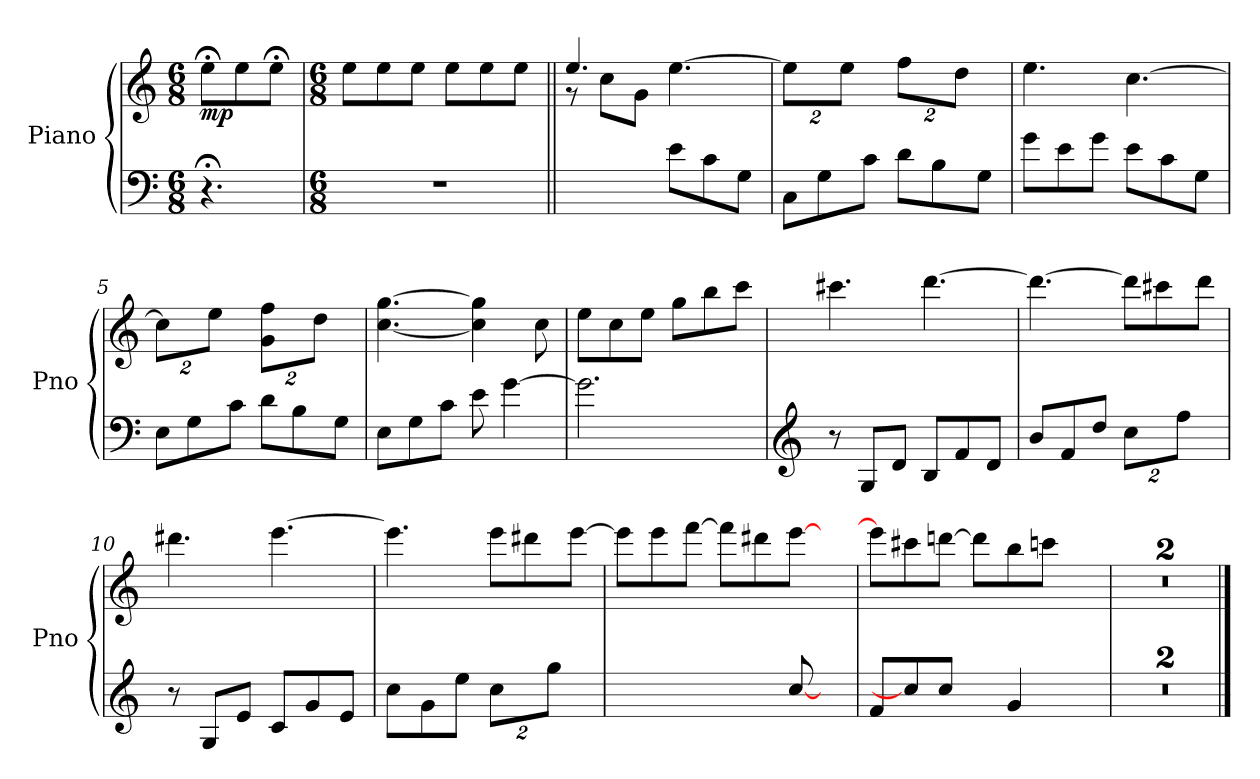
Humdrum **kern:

**kern	**kern	**dynam
*part1	*part1	*part1
*staff2	*staff1	*staff1/2
*I"Piano	*	*
*I'Pno	*	*
*clefF4	*clefG2	*
*k[]	*k[]	*
*M6/8	*M6/8	*
=	=	=
!	!	!LO:DY:b
4.r;<	8ee;<\L	mp
.	8ee\	.
.	8ee;<\J	.
=1	=1	=1
*M6/8	*M6/8	*
2.r	8ee\L	.
.	8ee\	.
.	8ee\J	.
.	8ee\L	.
.	8ee\	.
.	8ee\J	.
=2||	=2||	=2||
*	*^	*
4.ryy	4.ee/	8r	.
.	.	8cc\L	.
.	.	8g\J	.
8e\L	4.ryy	[4.ee\	.
8c\	.	.	.
8G\J	.	.	.
*	*v	*v	*
=3	=3	=3
*	*Xbrackettup	*
8C\L	16%3ee\L]	.
8G\	.	.
.	16%3ee\J	.
8c\J	.	.
8d\L	16%3ff\L	.
8B\	.	.
.	16%3dd\J	.
8G\J	.	.
!!LO:LB:g=z
=4	=4	=4
8g\L	4.ee\	.
8e\	.	.
8g\J	.	.
8e\L	[4.cc\	.
8c\	.	.
8G\J	.	.
=5	=5	=5
8E\L	16%3cc\L]	.
8G\	.	.
.	16%3ee\J	.
8c\J	.	.
8d\L	16%3g\ 16%3ff\L	.
8B\	.	.
.	16%3dd\J	.
8G\J	.	.
=6	=6	=6
8E\L	[4.cc\ [4.gg\	.
8G\	.	.
8c\J	.	.
8e\	4cc\] 4gg\]	.
[4g\	.	.
.	8cc\	.
=7	=7	=7
2.g\]	8ee\L	.
.	8cc\	.
.	8ee\J	.
.	8gg\L	.
.	8bb\	.
.	8ccc\J	.
!!LO:LB:g=z
=8	=8	=8
*clefG2	*	*
8r	4.ccc#X\	.
8G/L	.	.
8d/J	.	.
8B/L	[>4.ddd\	.
8f/	.	.
8d/J	.	.
=9	=9	=9
8b/L	4.ddd\_	.
8f/	.	.
8dd/J	.	.
*Xbrackettup	*	*
16%3cc\L	8ddd\L]	.
.	8ccc#X\	.
16%3ff\J	.	.
.	8ddd\J	.
=10	=10	=10
8r	4.ddd#X\	.
8G/L	.	.
8e/J	.	.
8c/L	[>4.eee\	.
8g/	.	.
8e/J	.	.
=11	=11	=11
8cc\L	4.eee\]	.
8g\	.	.
8ee\J	.	.
16%3cc\L	8eee\L	.
.	8ddd#X\	.
16%3gg\J	.	.
.	[8eee\J	.
!!LO:LB:g=z
=12	=12	=12
2ryy	8eee\L]	.
.	8eee\	.
.	[>8fff\J	.
.	8fff\L]	.
8ryy	8ddd#X\	.
[8cc/	[>8eee\J	.
8ryy	8ryy	.
=13	=13	=13
8f/L	8eee\L]	.
8cc/]	8ccc#X\	.
8cc/J	[>8dddn\J	.
8ryy	8ddd\L]	.
4g/	8bb\	.
.	8cccn\J	.
8ryy	8ryy	.
=14	=14	=14
2.r	2.r	.
=15	=15	=15
2.r	2.r	.
==	==	==
*-	*-	*-
